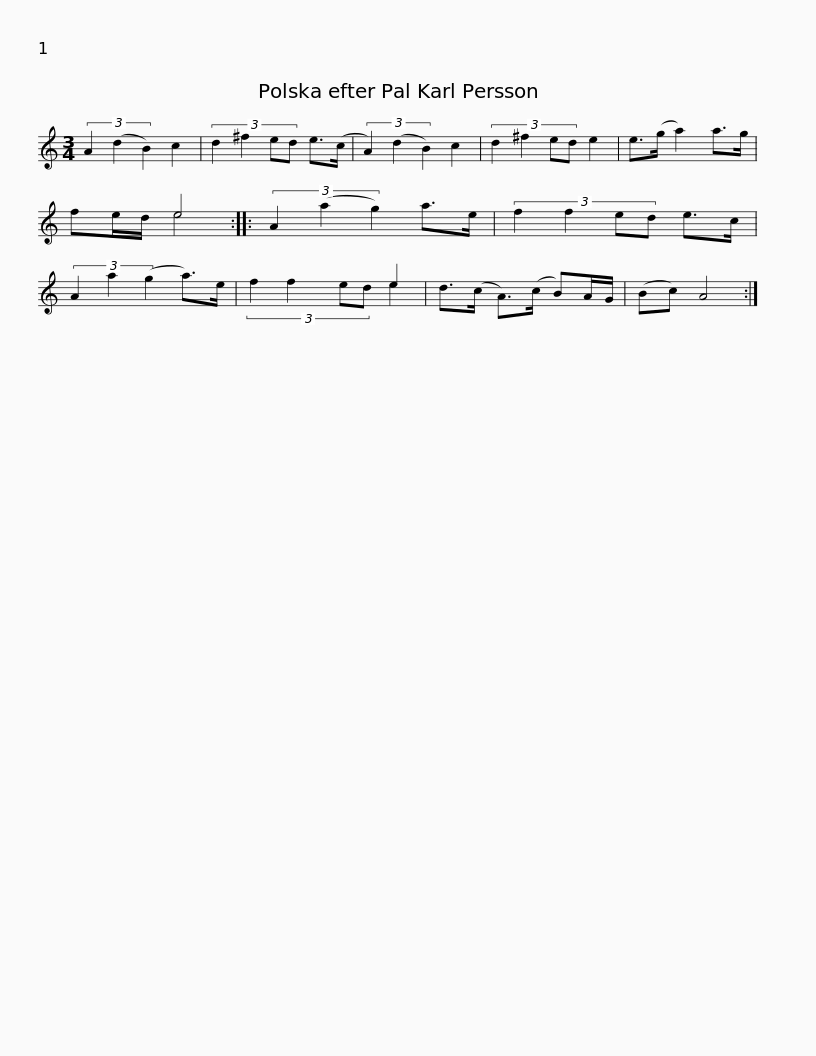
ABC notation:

X:1
%%score ( 1 2 )
L:1/8
M:3/4
I:linebreak $
K:C
V:1 treble
V:2 treble
V:1
 (3A2 (d2 B2) c2 | (3:2:4d2 ^f2 ed e>(c | (3A2) (d2 B2) c2 | (3:2:4d2 ^f2 ed e2 | e>(g a2) a>g | %5
 x2 e4 :: (3A2 (a2 g2) a>e | (3:2:4f2 f2 ed e>c |$ (3A2 a2 (g2 a>)e | x2 x2 e2 | %10
 d>(c A>)(c B)A/G/ | (Bc) A4 :| %12
V:2
 x6 | x6 | x6 | x6 | x6 | %5
 fe/d/ e4 :: x6 | x6 |$ x6 | (3:2:4f2 f2 ed e2 | %10
 x6 | x6 :| %12
